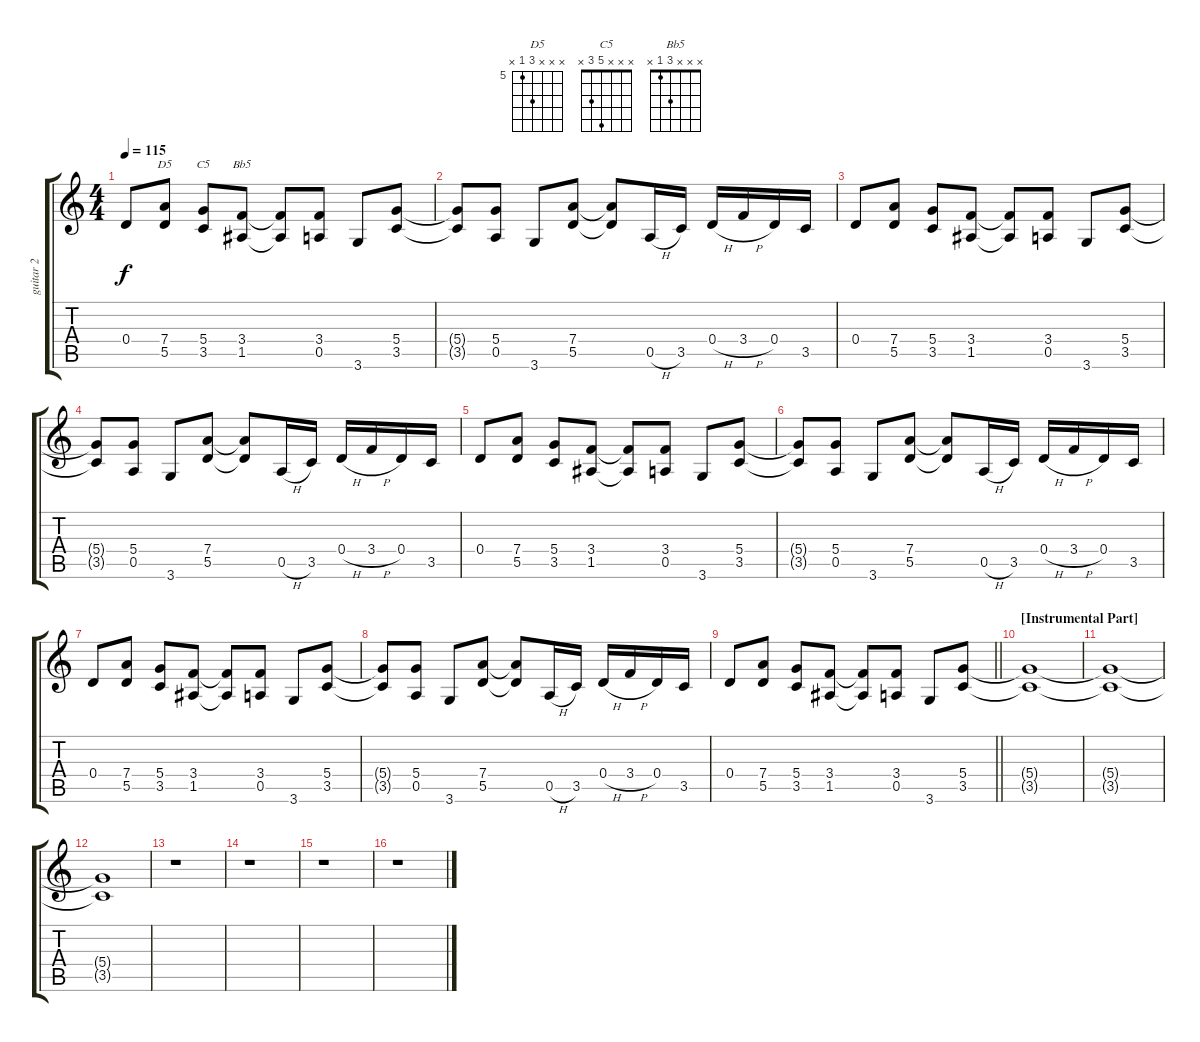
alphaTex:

\track ("guitar 2" "guitar 2") {instrument overdrivenguitar}
\staff {score tabs}
\tuning (E4 B3 G3 D3 A2 E2) {hide}
\chord ("D5" x x x 7 5 x) {firstfret 5}
\chord ("C5" x x x 5 3 x)
\chord ("Bb5" x x x 3 1 x)
\ts (4 4)
\tempo 115
\clef g2
\ks c
0.4.8{dy f} (7.4 5.5).8{ch "D5"} (5.4 3.5).8{ch "C5"} (3.4 1.5).8{ch "Bb5"} (3.4{t} 1.5{t}).8 (3.4 0.5).8 3.6.8 (5.4 3.5).8 |
(5.4{t} 3.5{t}).8 (5.4 0.5).8 3.6.8 (7.4 5.5).8 (7.4{t} 5.5{t}).8 0.5{h}.16 3.5.16 0.4{h}.16 3.4{h}.16 0.4.16 3.5.16 |
0.4.8 (7.4 5.5).8 (5.4 3.5).8 (3.4 1.5).8 (3.4{t} 1.5{t}).8 (3.4 0.5).8 3.6.8 (5.4 3.5).8 |
(5.4{t} 3.5{t}).8 (5.4 0.5).8 3.6.8 (7.4 5.5).8 (7.4{t} 5.5{t}).8 0.5{h}.16 3.5.16 0.4{h}.16 3.4{h}.16 0.4.16 3.5.16 |
0.4.8 (7.4 5.5).8 (5.4 3.5).8 (3.4 1.5).8 (3.4{t} 1.5{t}).8 (3.4 0.5).8 3.6.8 (5.4 3.5).8 |
(5.4{t} 3.5{t}).8 (5.4 0.5).8 3.6.8 (7.4 5.5).8 (7.4{t} 5.5{t}).8 0.5{h}.16 3.5.16 0.4{h}.16 3.4{h}.16 0.4.16 3.5.16 |
0.4.8 (7.4 5.5).8 (5.4 3.5).8 (3.4 1.5).8 (3.4{t} 1.5{t}).8 (3.4 0.5).8 3.6.8 (5.4 3.5).8 |
(5.4{t} 3.5{t}).8 (5.4 0.5).8 3.6.8 (7.4 5.5).8 (7.4{t} 5.5{t}).8 0.5{h}.16 3.5.16 0.4{h}.16 3.4{h}.16 0.4.16 3.5.16 |
\barLineRight lightlight
0.4.8 (7.4 5.5).8 (5.4 3.5).8 (3.4 1.5).8 (3.4{t} 1.5{t}).8 (3.4 0.5).8 3.6.8 (5.4 3.5).8 |
\section ("" "[Instrumental Part]")
(5.4{t} 3.5{t}).1 |
(5.4{t} 3.5{t}).1 |
(5.4{t} 3.5{t}).1 |
r.1 |
r.1 |
r.1 |
r.1
